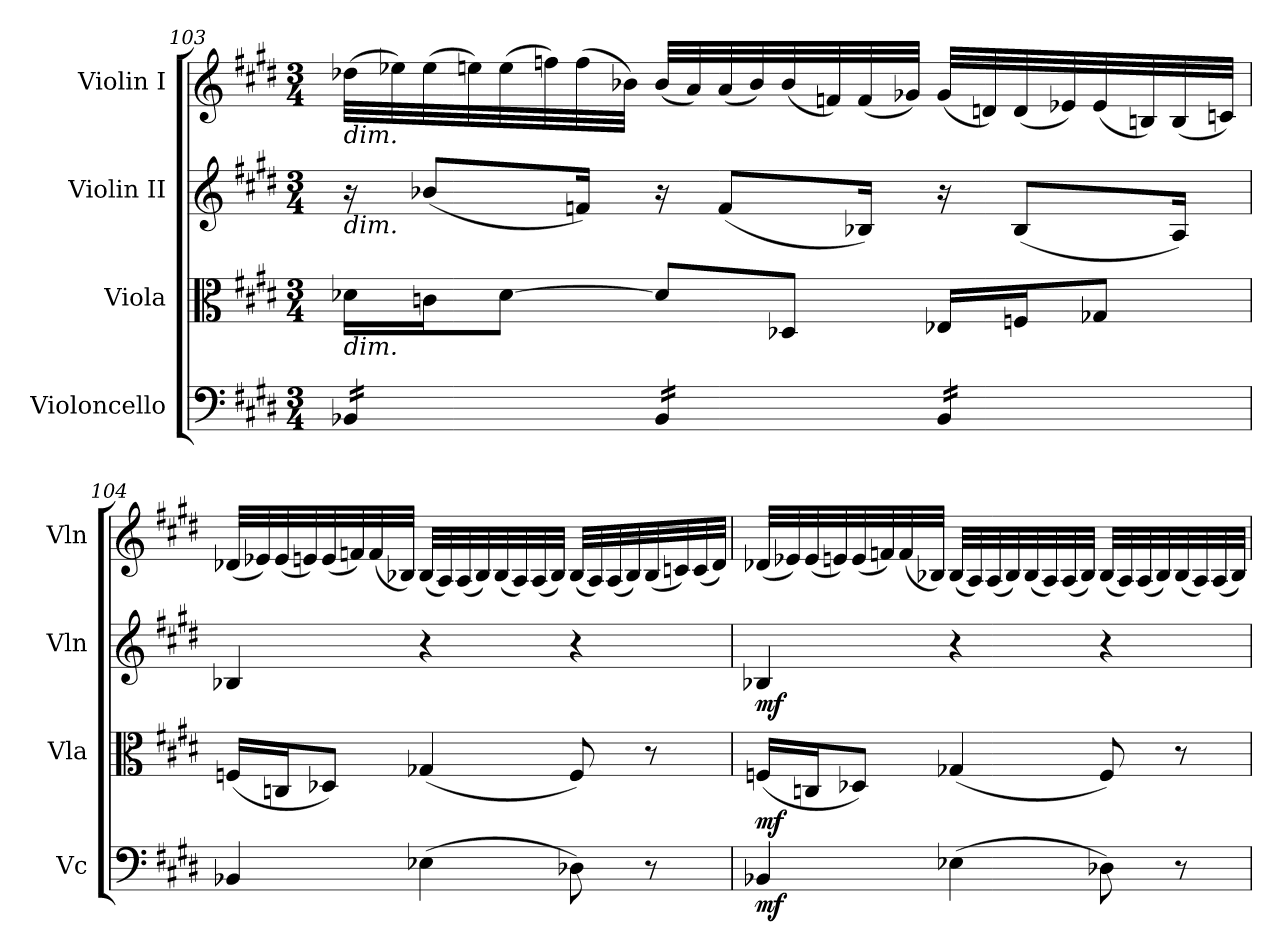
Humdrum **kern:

**kern	**dynam	**kern	**dynam	**kern	**dynam	**kern
*part4	*part4	*part3	*part3	*part2	*part2	*part1
*staff4	*staff4	*staff3	*staff3	*staff2	*staff2	*staff1
*I"Violoncello	*	*I"Viola	*	*I"Violin II	*	*I"Violin I
*I'Vc	*	*I'Vla	*	*I'Vln	*	*I'Vln
!!LO:LB:g=z
*clefF4	*	*clefC3	*	*clefG2	*	*clefG2
*k[f#c#g#d#]	*	*k[f#c#g#d#]	*	*k[f#c#g#d#]	*	*k[f#c#g#d#]
*M3/4	*	*M3/4	*	*M3/4	*	*M3/4
=103	=103	=103	=103	=103	=103	=103
!	!	!	!	!	!	!LO:TX:b:i:t=dim.
!	!	!	!	!LO:TX:b:i:t=dim.	!	!
!	!	!LO:TX:b:i:t=dim.	!	!	!	!
!LO:TX:b:i:t=dim.	!	!	!	!	!	!
*tremolo	*	*	*	*	*	*
16BB-X/LL	.	16d-X\LL	.	16r	.	(>32dd-X\LLL
.	.	.	.	.	.	32ee-X\)
16BB-X/	.	16cn\J	.	(<8b-X/L	.	(>32ee-\
.	.	.	.	.	.	32een\)
16BB-X/	.	[8d-\J	.	.	.	(>32ee\
.	.	.	.	.	.	32ffn\)
16BB-X/JJ	.	.	.	16fn/Jk)	.	(>32ff\
.	.	.	.	.	.	32b-X\JJJ)
16BB-/LL	.	8d-/L]	.	16r	.	(<32b-/LLL
.	.	.	.	.	.	32a/)
16BB-/	.	.	.	(<8f/L	.	(<32a/
.	.	.	.	.	.	32b-/)
16BB-/	.	8D-X/J	.	.	.	(<32b-/
.	.	.	.	.	.	32fn/)
16BB-/JJ	.	.	.	16B-X/Jk)	.	(<32f/
.	.	.	.	.	.	32g-X/JJJ)
16BB-/LL	.	16E-X/LL	.	16r	.	(<32g-/LLL
.	.	.	.	.	.	32dn/)
16BB-/	.	16Fn/J	.	(<8B-/L	.	(<32d/
.	.	.	.	.	.	32e-X/)
16BB-/	.	8G-X/J	.	.	.	(<32e-/
.	.	.	.	.	.	32Bn/)
16BB-/JJ	.	.	.	16A/Jk)	.	(<32B/
*Xtremolo	*	*	*	*	*	*
.	.	.	.	.	.	32cn/JJJ)
=104	=104	=104	=104	=104	=104	=104
4BB-X/	.	(<16Fn/LL	.	4B-X/	.	(<32d-X/LLL
.	.	.	.	.	.	32e-X/)
.	.	16Cn/J	.	.	.	(<32e-/
.	.	.	.	.	.	32en/)
.	.	8D-X/J)	.	.	.	(<32e/
.	.	.	.	.	.	32fn/)
.	.	.	.	.	.	(<32f/
.	.	.	.	.	.	32B-X/JJJ)
(>4E-X\	.	(<4G-X/	.	4r	.	(<32B-/LLL
.	.	.	.	.	.	32A/)
.	.	.	.	.	.	(<32A/
.	.	.	.	.	.	32B-/)
.	.	.	.	.	.	(<32B-/
.	.	.	.	.	.	32A/)
.	.	.	.	.	.	(<32A/
.	.	.	.	.	.	32B-/JJJ)
8D-X\)	.	8F/)	.	4r	.	(<32B-/LLL
.	.	.	.	.	.	32A/)
.	.	.	.	.	.	(<32A/
.	.	.	.	.	.	32B-/)
8r	.	8r	.	.	.	(<32B-/
.	.	.	.	.	.	32cn/)
.	.	.	.	.	.	(<32c/
.	.	.	.	.	.	32d-/JJJ)
!!LO:LB:g=z
=105	=105	=105	=105	=105	=105	=105
!	!LO:DY:b	!	!LO:DY:b	!	!LO:DY:b	!
4BB-X/	mf	(<16Fn/LL	mf	4B-X/	mf	(<32d-X/LLL
.	.	.	.	.	.	32e-X/)
.	.	16Cn/J	.	.	.	(<32e-/
.	.	.	.	.	.	32en/)
.	.	8D-X/J)	.	.	.	(<32e/
.	.	.	.	.	.	32fn/)
.	.	.	.	.	.	(<32f/
.	.	.	.	.	.	32B-X/JJJ)
(>4E-X\	.	(<4G-X/	.	4r	.	(<32B-/LLL
.	.	.	.	.	.	32A/)
.	.	.	.	.	.	(<32A/
.	.	.	.	.	.	32B-/)
.	.	.	.	.	.	(<32B-/
.	.	.	.	.	.	32A/)
.	.	.	.	.	.	(<32A/
.	.	.	.	.	.	32B-/JJJ)
8D-X\)	.	8F/)	.	4r	.	(<32B-/LLL
.	.	.	.	.	.	32A/)
.	.	.	.	.	.	(<32A/
.	.	.	.	.	.	32B-/)
8r	.	8r	.	.	.	(<32B-/
.	.	.	.	.	.	32A/)
.	.	.	.	.	.	(<32A/
.	.	.	.	.	.	32B-/JJJ)
=	=	=	=	=	=	=
*-	*-	*-	*-	*-	*-	*-
